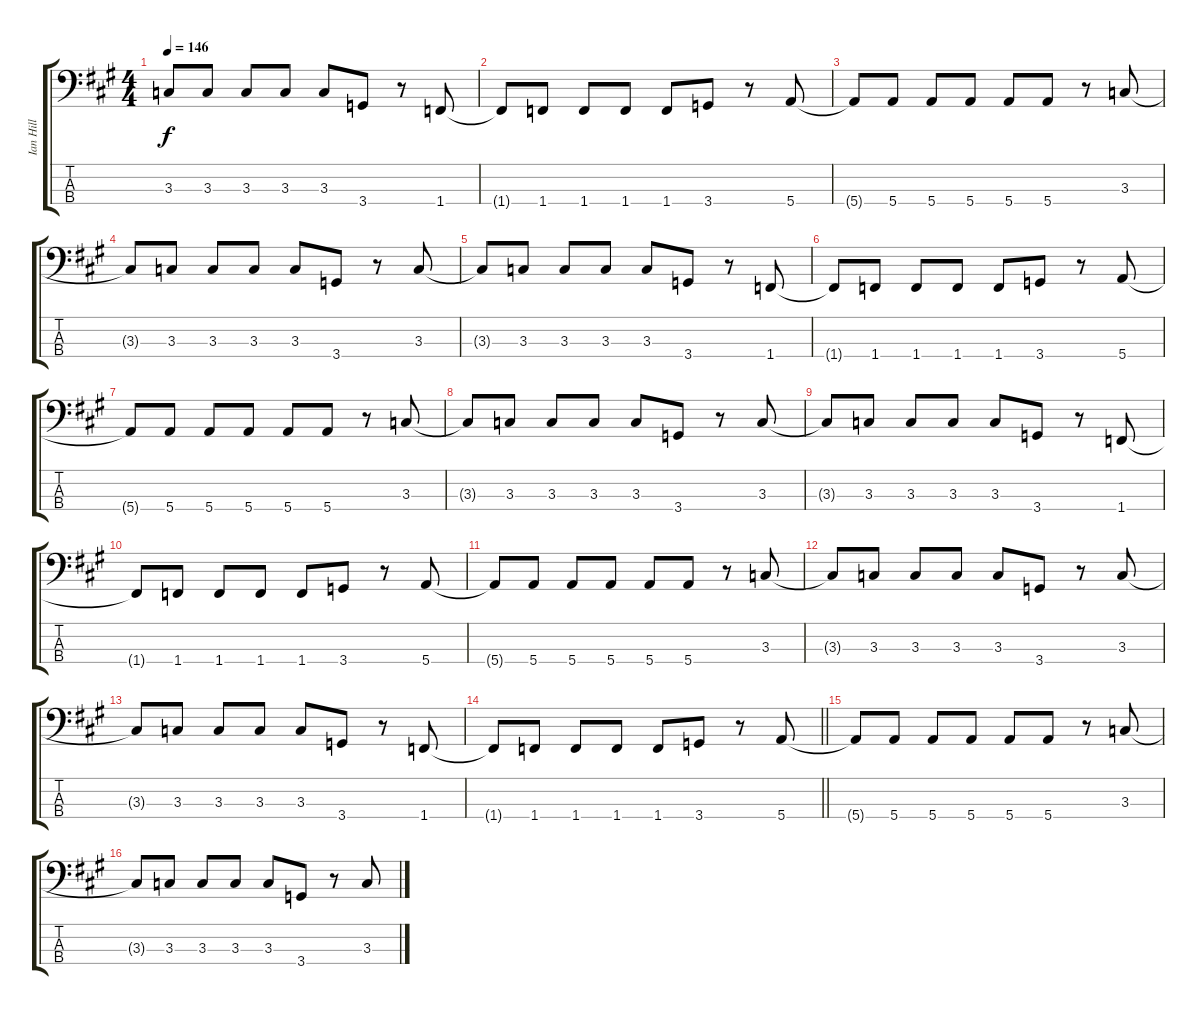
\track ("Ian Hill" "Ian Hill") {instrument electricbasspick}
\staff {score tabs}
\tuning (G2 D2 A1 E1) {hide}
\ts (4 4)
\tempo 146
\clef f4
\ks a
3.3{t}.8{dy f} 3.3.8 3.3.8 3.3.8 3.3.8 3.4.8 r.8 1.4.8 |
1.4{t}.8 1.4.8 1.4.8 1.4.8 1.4.8 3.4.8 r.8 5.4.8 |
5.4{t}.8 5.4.8 5.4.8 5.4.8 5.4.8 5.4.8 r.8 3.3.8 |
3.3{t}.8 3.3.8 3.3.8 3.3.8 3.3.8 3.4.8 r.8 3.3.8 |
3.3{t}.8 3.3.8 3.3.8 3.3.8 3.3.8 3.4.8 r.8 1.4.8 |
1.4{t}.8 1.4.8 1.4.8 1.4.8 1.4.8 3.4.8 r.8 5.4.8 |
5.4{t}.8 5.4.8 5.4.8 5.4.8 5.4.8 5.4.8 r.8 3.3.8 |
3.3{t}.8 3.3.8 3.3.8 3.3.8 3.3.8 3.4.8 r.8 3.3.8 |
3.3{t}.8 3.3.8 3.3.8 3.3.8 3.3.8 3.4.8 r.8 1.4.8 |
1.4{t}.8 1.4.8 1.4.8 1.4.8 1.4.8 3.4.8 r.8 5.4.8 |
5.4{t}.8 5.4.8 5.4.8 5.4.8 5.4.8 5.4.8 r.8 3.3.8 |
3.3{t}.8 3.3.8 3.3.8 3.3.8 3.3.8 3.4.8 r.8 3.3.8 |
3.3{t}.8 3.3.8 3.3.8 3.3.8 3.3.8 3.4.8 r.8 1.4.8 |
\barLineRight lightlight
1.4{t}.8 1.4.8 1.4.8 1.4.8 1.4.8 3.4.8 r.8 5.4.8 |
\section ("" "")
5.4{t}.8 5.4.8 5.4.8 5.4.8 5.4.8 5.4.8 r.8 3.3.8 |
3.3{t}.8 3.3.8 3.3.8 3.3.8 3.3.8 3.4.8 r.8 3.3.8
